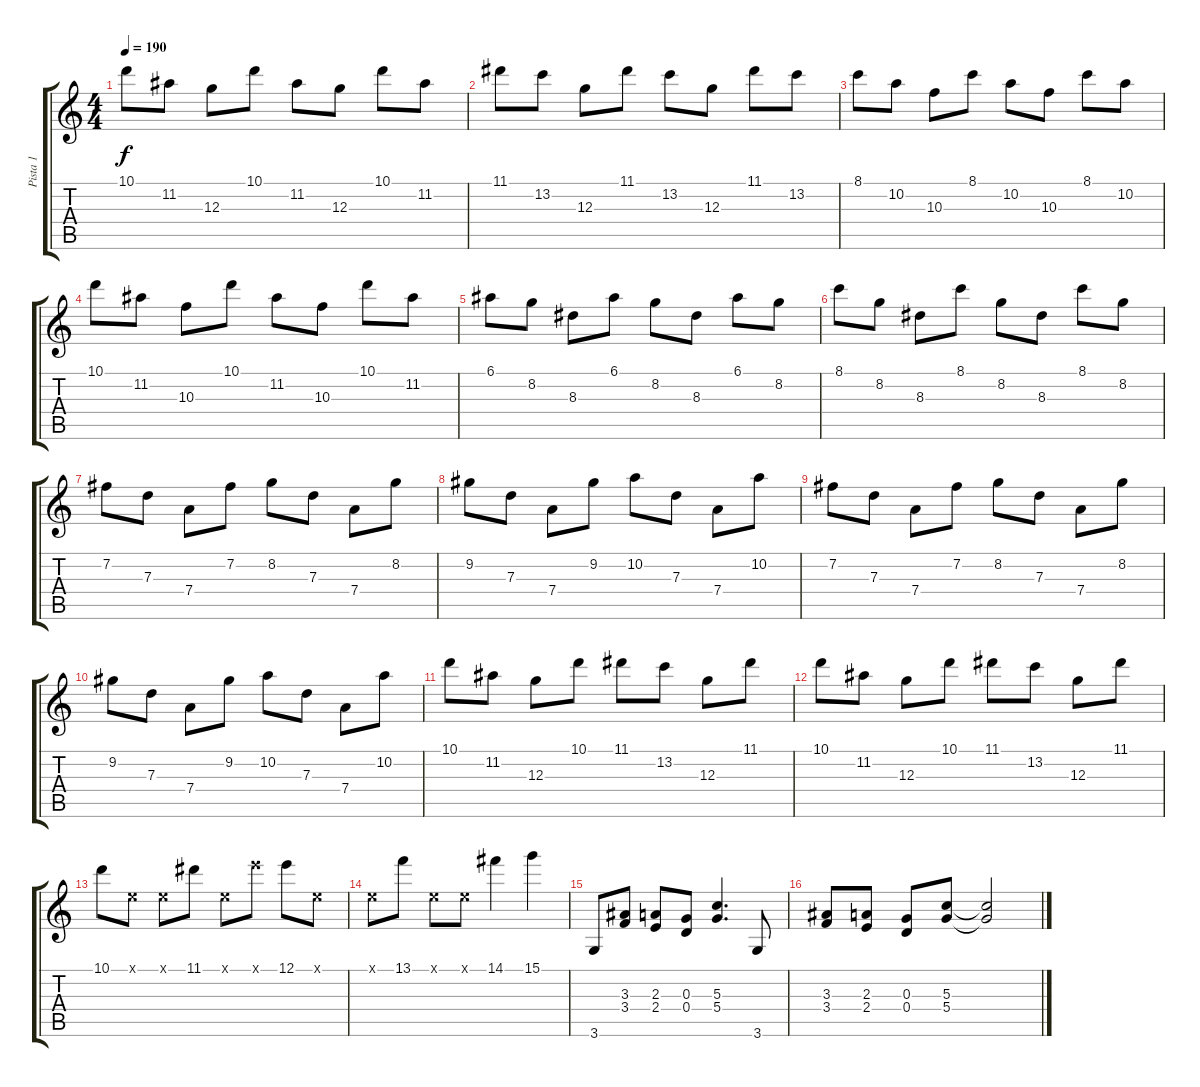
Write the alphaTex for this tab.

\track ("Pista 1" "Pista 1") {instrument overdrivenguitar}
\staff {score tabs}
\tuning (E4 B3 G3 D3 A2 E2) {hide}
\ts (4 4)
\tempo 190
\clef g2
\ks c
10.1.8{dy f} 11.2.8 12.3.8 10.1.8 11.2.8 12.3.8 10.1.8 11.2.8 |
11.1.8 13.2.8 12.3.8 11.1.8 13.2.8 12.3.8 11.1.8 13.2.8 |
8.1.8 10.2.8 10.3.8 8.1.8 10.2.8 10.3.8 8.1.8 10.2.8 |
10.1.8 11.2.8 10.3.8 10.1.8 11.2.8 10.3.8 10.1.8 11.2.8 |
6.1.8 8.2.8 8.3.8 6.1.8 8.2.8 8.3.8 6.1.8 8.2.8 |
8.1.8 8.2.8 8.3.8 8.1.8 8.2.8 8.3.8 8.1.8 8.2.8 |
7.2.8 7.3.8 7.4.8 7.2.8 8.2.8 7.3.8 7.4.8 8.2.8 |
9.2.8 7.3.8 7.4.8 9.2.8 10.2.8 7.3.8 7.4.8 10.2.8 |
7.2.8 7.3.8 7.4.8 7.2.8 8.2.8 7.3.8 7.4.8 8.2.8 |
9.2.8 7.3.8 7.4.8 9.2.8 10.2.8 7.3.8 7.4.8 10.2.8 |
10.1.8 11.2.8 12.3.8 10.1.8 11.1.8 13.2.8 12.3.8 11.1.8 |
10.1.8 11.2.8 12.3.8 10.1.8 11.1.8 13.2.8 12.3.8 11.1.8 |
10.1.8 0.1{x}.8 0.1{x}.8 11.1.8 0.1{x}.8 12.1{x}.8 12.1.8 0.1{x}.8 |
0.1{x}.8 13.1.8 0.1{x}.8 0.1{x}.8 14.1.4 15.1.4 |
3.6.8{volume 12} (3.3 3.4).8 (2.3 2.4).8 (0.3 0.4).8 (5.3 5.4).4{d} 3.6.8 |
(3.3 3.4).8 (2.3 2.4).8 (0.3 0.4).8 (5.3 5.4).8 (5.3{t} 5.4{t}).2
